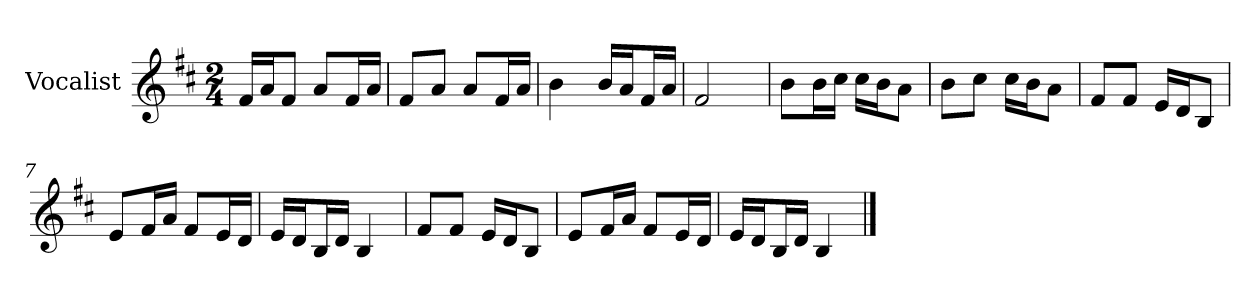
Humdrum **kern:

**kern
*part1
*staff1
*I"Vocalist
*k[f#c#]
*D:
*M2/4
=
16f#LL
16aJ
8f#J
8aL
16f#L
16aJJ
=1
8f#L
8aJ
8aL
16f#L
16aJJ
=2
4b
16bLL
16aJ
16f#L
16aJJ
=3
2f#
=4
8bL
16bL
16cc#JJ
16cc#LL
16bJ
8aJ
=5
8bL
8cc#J
16cc#LL
16bJ
8aJ
=6
8f#L
8f#J
16eLL
16dJ
8BJ
=7
8eL
16f#L
16aJJ
8f#L
16eL
16dJJ
=8
16eLL
16dJ
16BL
16dJJ
4B
=9
8f#L
8f#J
16eLL
16dJ
8BJ
=10
8eL
16f#L
16aJJ
8f#L
16eL
16dJJ
=11
16eLL
16dJ
16BL
16dJJ
4B
==
*-
